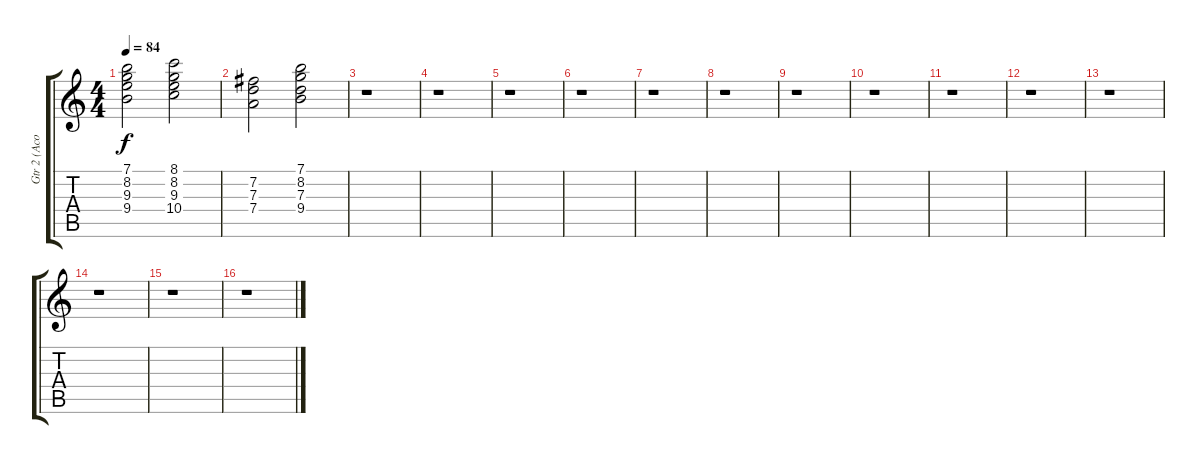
\track ("Gtr 2 (Acoustic)" "Gtr 2 (Aco") {instrument acousticguitarsteel}
\staff {score tabs}
\tuning (E4 B3 G3 D3 A2 E2) {hide}
\ts (4 4)
\tempo 84
\clef g2
\ks c
(7.1 8.2 9.3 9.4).2{dy f} (8.1 8.2 9.3 10.4).2 |
(7.2 7.3 7.4).2 (7.1 8.2 7.3 9.4).2 |
r.1 |
r.1 |
r.1 |
r.1 |
r.1 |
r.1 |
r.1 |
r.1 |
r.1 |
r.1 |
r.1 |
r.1 |
r.1 |
r.1
